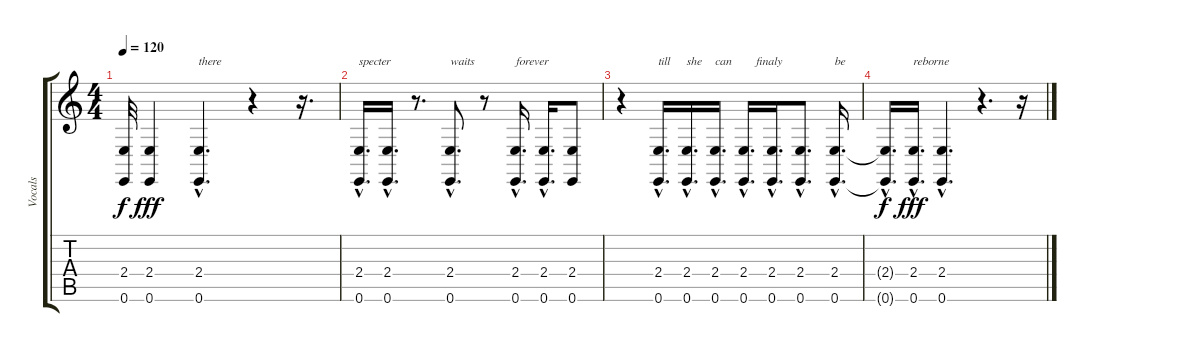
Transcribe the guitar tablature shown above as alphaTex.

\track ("Vocals" "Vocals") {instrument frenchhorn}
\staff {score tabs}
\tuning (E4 B3 G3 D3 A2 E2) {hide}
\ts (4 4)
\tempo 120
\clef g2
\ks c
(2.4{t} 0.6{t}).32{dy f} (2.4 0.6).4{dy fff} (2.4{hac} 0.6{hac}).4{d txt "there"} r.4 r.16{d} |
(2.4{hac} 0.6{hac}).16{d txt "specter"} (2.4{hac} 0.6{hac}).16{d} r.8{d} (2.4{hac} 0.6{hac}).8{d txt "waits"} r.8 (2.4{hac} 0.6{hac}).16{d txt "forever"} (2.4{hac} 0.6{hac}).16{d} (2.4 0.6).8 |
r.4 (2.4{hac} 0.6{hac}).16{d txt "till"} (2.4{hac} 0.6{hac}).16{d txt "she"} (2.4{hac} 0.6{hac}).16{d txt "can"} (2.4{hac} 0.6{hac}).16{d txt "    finaly"} (2.4{hac} 0.6{hac}).16{d} (2.4{hac} 0.6{hac}).8{d} (2.4{hac} 0.6{hac}).16{d txt "be"} |
(2.4{hac t} 0.6{hac t}).16{d dy f} (2.4{hac} 0.6{hac}).16{d txt "reborne" dy fff} (2.4{hac} 0.6{hac}).4{d} r.4{d} r.16
